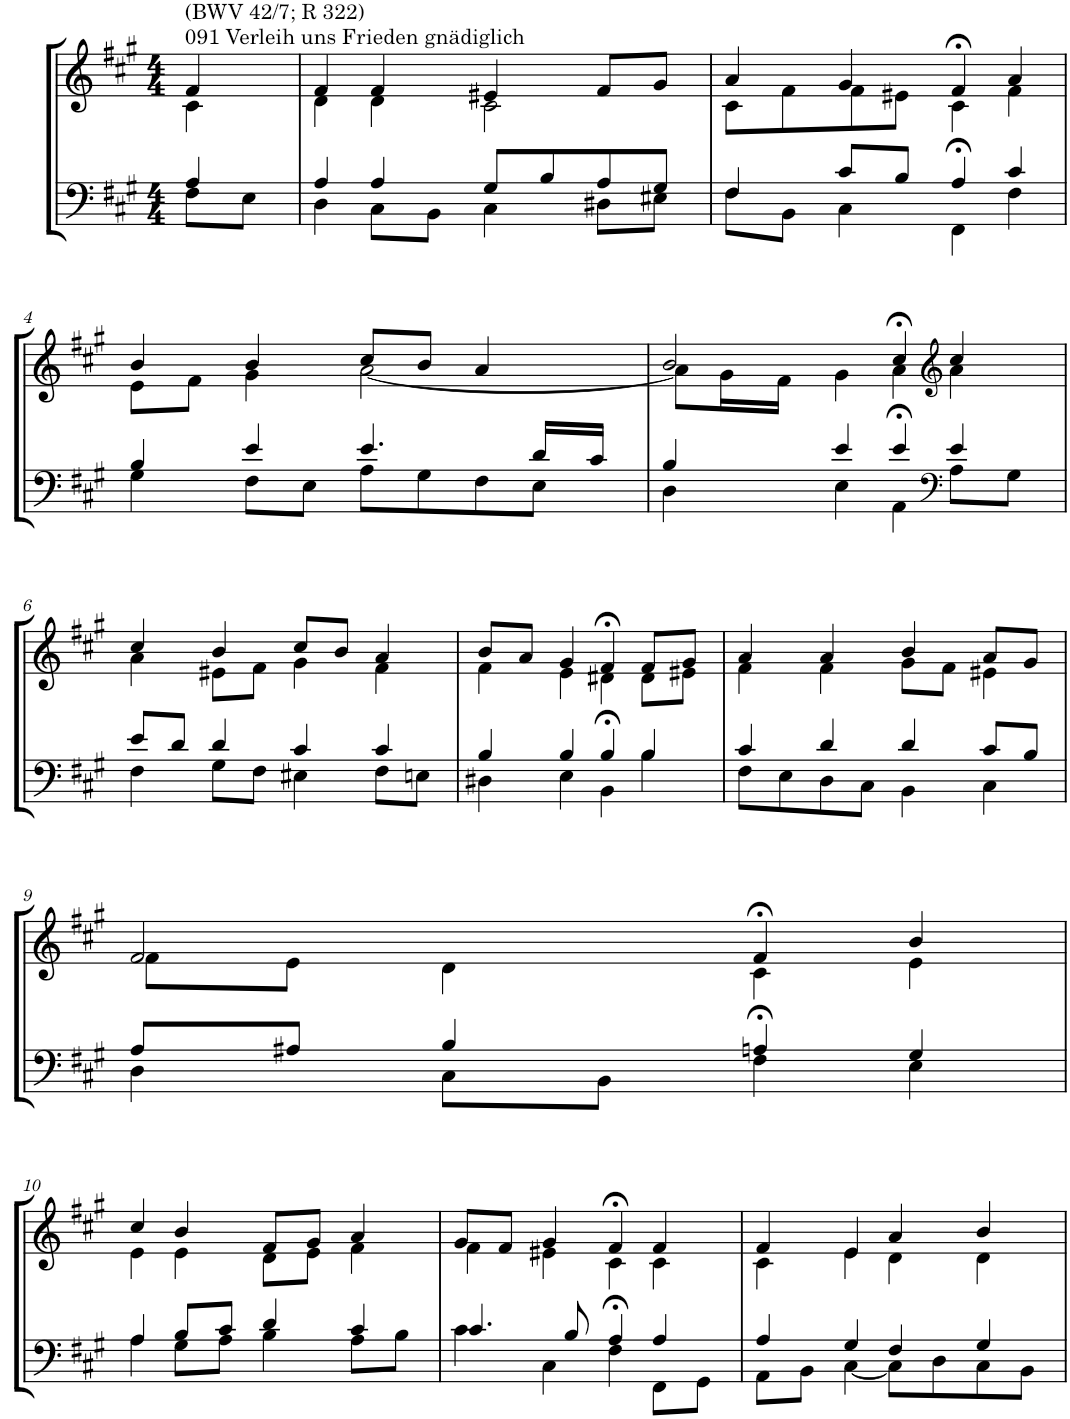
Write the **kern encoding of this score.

**kern	**kern
*part2	*part1
*staff2	*staff1
*I"Tenor/Baß	*I"Sopran/Alt
*clefF4	*clefG2
*k[f#c#g#]	*k[f#c#g#]
*M4/4	*M4/4
=1	=1
*^	*^
!	!	!LO:TX:a:t=091 Verleih uns Frieden gnädiglich	!
!	!	!LO:TX:a:t=(BWV 42/7; R 322)	!
4A/	8F#\L	4f#/	4c#\
.	8E\J	.	.
=2	=2	=2	=2
4A/	4D\	4f#/	4d\
4A/	8C#\L	4f#/	4d\
.	8BB\J	.	.
8G#/L	4C#\	4e#X/	2c#\
8B/	.	.	.
8A/	8D#X\L	8f#/L	.
8G#/J	8E#X\J	8g#/J	.
=3	=3	=3	=3
4F#/	8F#\L	4a/	8c#\L
.	8BB\J	.	8f#\
8c#/L	4C#\	4g#/	8f#\
8B/J	.	.	8e#X\J
4A/	4FF#>\	4f#>/	4c#\
4c#/	4F#\	4a/	4f#\
!!LO:LB:g=z	!!
=4	=4	=4	=4
4B/	4G#\	4b/	8e\L
.	.	.	8f#\J
4e/	8F#\L	4b/	4g#\
.	8E\J	.	.
4.e/	8A\L	8cc#/L	[2a\
.	8G#\	8b/J	.
.	8F#\	4a/	.
16d/LL	8E\J	.	.
16c#/JJ	.	.	.
=5	=5	=5	=5
4B/	4D\	2b/	8a\L]
.	.	.	16g#\L
.	.	.	16f#\JJ
4e/	4E\	.	4g#\
4e/	4AA>\	4cc#>/	4a\
*clefF4	*	*clefG2	*
4e/	8A\L	4cc#/	4a\
.	8G#\J	.	.
!!LO:LB:g=z	!!
=6	=6	=6	=6
8e/L	4F#\	4cc#/	4a\
8d/J	.	.	.
4d/	8G#\L	4b/	8e#X\L
.	8F#\J	.	8f#\J
4c#/	4E#X\	8cc#/L	4g#\
.	.	8b/J	.
4c#/	8F#\L	4a/	4f#\
.	8En\J	.	.
=7	=7	=7	=7
4B/	4D#X\	8b/L	4f#\
.	.	8a/J	.
4B/	4E\	4g#/	4e\
4B/	4BB>\	4f#>/	4d#X\
4B/	4B\	8f#/L	8d#\L
.	.	8g#/J	8e#X\J
=8	=8	=8	=8
4c#/	8F#\L	4a/	4f#\
.	8E\	.	.
4d/	8D\	4a/	4f#\
.	8C#\J	.	.
4d/	4BB\	4b/	8g#\L
.	.	.	8f#\J
8c#/L	4C#\	8a/L	4e#X\
8B/J	.	8g#/J	.
!!LO:LB:g=z	!!
=9	=9	=9	=9
8A/L	4D\	2f#/	8f#\L
8A#X/J	.	.	8e\J
4B/	8C#\L	.	4d\
.	8BB\J	.	.
4An/	4F#>\	4f#>/	4c#\
4G#/	4E\	4b/	4e\
!!LO:LB:g=z	!!
=10	=10	=10	=10
4A/	4A\	4cc#/	4e\
8B/L	8G#\L	4b/	4e\
8c#/J	8A\J	.	.
4d/	4B\	8f#/L	8d\L
.	.	8g#/J	8e\J
4c#/	8A\L	4a/	4f#\
.	8B\J	.	.
=11	=11	=11	=11
4.c#/	4c#\	8g#/L	4f#\
.	.	8f#/J	.
.	4C#\	4g#/	4e#X\
8B/	.	.	.
4A/	4F#>\	4f#>/	4c#\
4A/	8FF#\L	4f#/	4c#\
.	8GG#\J	.	.
=12	=12	=12	=12
4A/	8AA\L	4f#/	4c#\
.	8BB\J	.	.
4G#/	[4C#\	4e/	4e\
4F#/	8C#\L]	4a/	4d\
.	8D\	.	.
4G#/	8C#\	4b/	4d\
.	8BB\J	.	.
*v	*v	*	*
*	*v	*v
=	=
*-	*-
